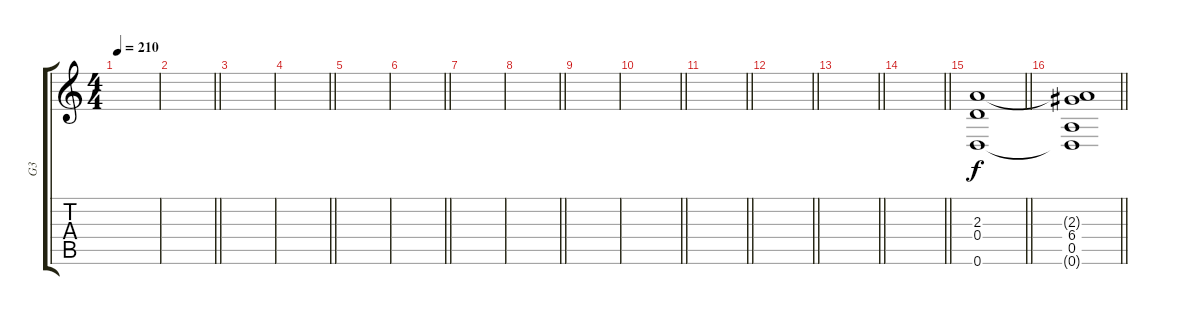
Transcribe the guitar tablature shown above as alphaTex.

\track ("G3" "G3") {instrument acousticguitarnylon}
\staff {score tabs}
\tuning (E4 B3 G3 D3 A2 D2) {hide}
\ts (4 4)
\tempo 210
\clef g2
\ks c
|
\barLineRight lightlight
|
|
\barLineRight lightlight
|
|
\barLineRight lightlight
|
|
\barLineRight lightlight
|
|
\barLineRight lightlight
|
\section ("" "")
\barLineRight lightlight
|
\barLineRight lightlight
|
\barLineRight lightlight
|
\barLineRight lightlight
|
\barLineRight lightlight
(2.3 0.4 0.6).1 |
\barLineRight lightlight
(2.3{t} 6.4 0.5 0.6{t}).1
